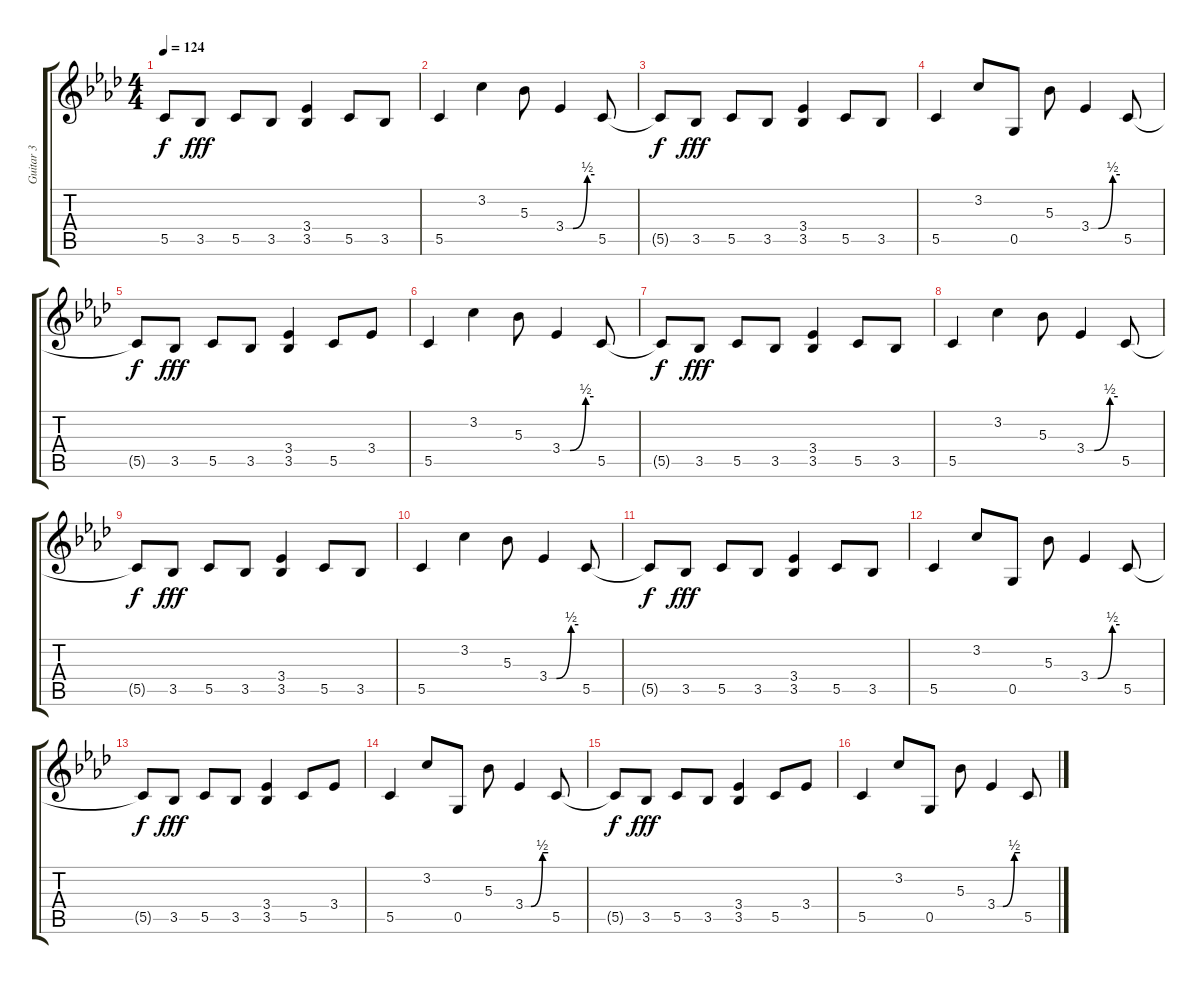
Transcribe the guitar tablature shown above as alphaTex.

\track ("Guitar 3" "Guitar 3") {instrument electricguitarclean}
\staff {score tabs}
\tuning (D4 A3 F3 C3 G2 C2) {hide}
\ts (4 4)
\tempo 124
\clef g2
\ks ab
5.5{t}.8{dy f} 3.5.8{dy fff} 5.5.8 3.5.8 (3.4 3.5).4 5.5.8 3.5.8 |
5.5.4 3.2.4 5.3.8 3.4{be (custom 0 0 15 0 45 2 60 2)}.4 5.5.8 |
5.5{t}.8{dy f} 3.5.8{dy fff} 5.5.8 3.5.8 (3.4 3.5).4 5.5.8 3.5.8 |
5.5.4 3.2.8 0.5.8 5.3.8 3.4{be (custom 0 0 15 0 45 2 60 2)}.4 5.5.8 |
5.5{t}.8{dy f} 3.5.8{dy fff} 5.5.8 3.5.8 (3.4 3.5).4 5.5.8 3.4.8 |
5.5.4 3.2.4 5.3.8 3.4{be (custom 0 0 15 0 45 2 60 2)}.4 5.5.8 |
5.5{t}.8{dy f} 3.5.8{dy fff} 5.5.8 3.5.8 (3.4 3.5).4 5.5.8 3.5.8 |
5.5.4 3.2.4 5.3.8 3.4{be (custom 0 0 15 0 45 2 60 2)}.4 5.5.8 |
5.5{t}.8{dy f} 3.5.8{dy fff} 5.5.8 3.5.8 (3.4 3.5).4 5.5.8 3.5.8 |
5.5.4 3.2.4 5.3.8 3.4{be (custom 0 0 15 0 45 2 60 2)}.4 5.5.8 |
5.5{t}.8{dy f} 3.5.8{dy fff} 5.5.8 3.5.8 (3.4 3.5).4 5.5.8 3.5.8 |
5.5.4 3.2.8 0.5.8 5.3.8 3.4{be (custom 0 0 15 0 45 2 60 2)}.4 5.5.8 |
5.5{t}.8{dy f} 3.5.8{dy fff} 5.5.8 3.5.8 (3.4 3.5).4 5.5.8 3.4.8 |
5.5.4 3.2.8 0.5.8 5.3.8 3.4{be (custom 0 0 15 0 45 2 60 2)}.4 5.5.8 |
5.5{t}.8{dy f} 3.5.8{dy fff} 5.5.8 3.5.8 (3.4 3.5).4 5.5.8 3.4.8 |
5.5.4 3.2.8 0.5.8 5.3.8 3.4{be (custom 0 0 15 0 45 2 60 2)}.4 5.5.8
